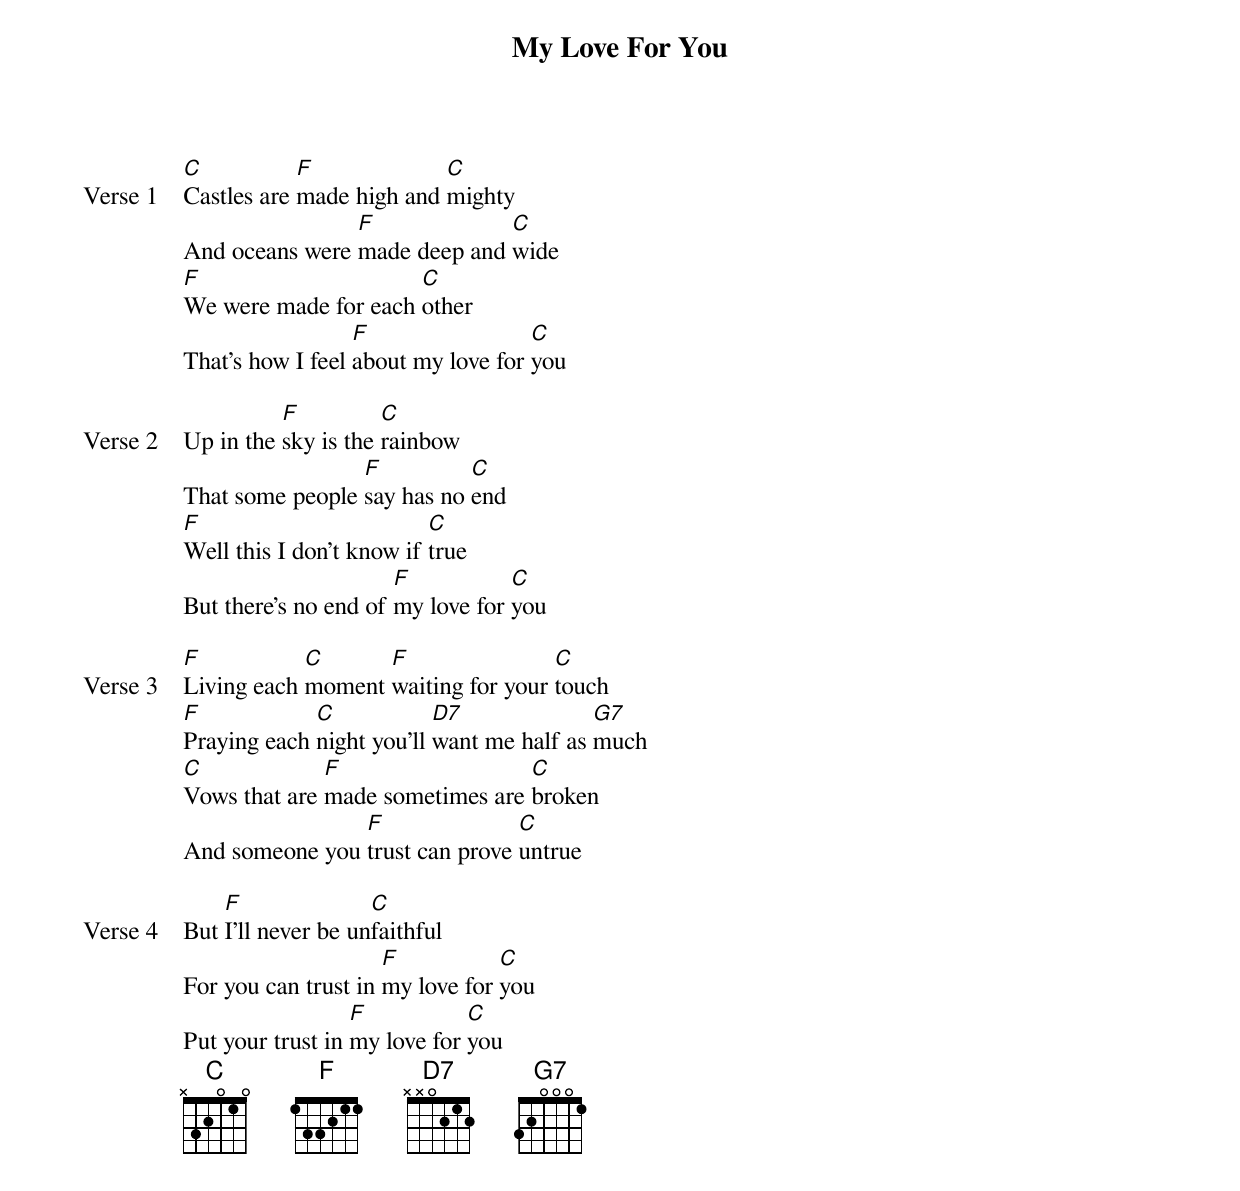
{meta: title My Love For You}
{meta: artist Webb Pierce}
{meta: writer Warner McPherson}

{start_of_verse: Verse 1}
[C]Castles are [F]made high and [C]mighty
And oceans were [F]made deep and [C]wide
[F]We were made for each [C]other
That's how I feel [F]about my love for [C]you
{end_of_verse}

{start_of_verse: Verse 2}
Up in the [F]sky is the [C]rainbow
That some people [F]say has no [C]end
[F]Well this I don't know if [C]true
But there's no end of [F]my love for [C]you
{end_of_verse}

{start_of_verse: Verse 3}
[F]Living each [C]moment [F]waiting for your [C]touch
[F]Praying each [C]night you’ll [D7]want me half as [G7]much
[C]Vows that are [F]made sometimes are [C]broken
And someone you [F]trust can prove [C]untrue
{end_of_verse}

{start_of_verse: Verse 4}
But [F]I'll never be un[C]faithful
For you can trust in [F]my love for [C]you
Put your trust in [F]my love for [C]you
{end_of_verse}
